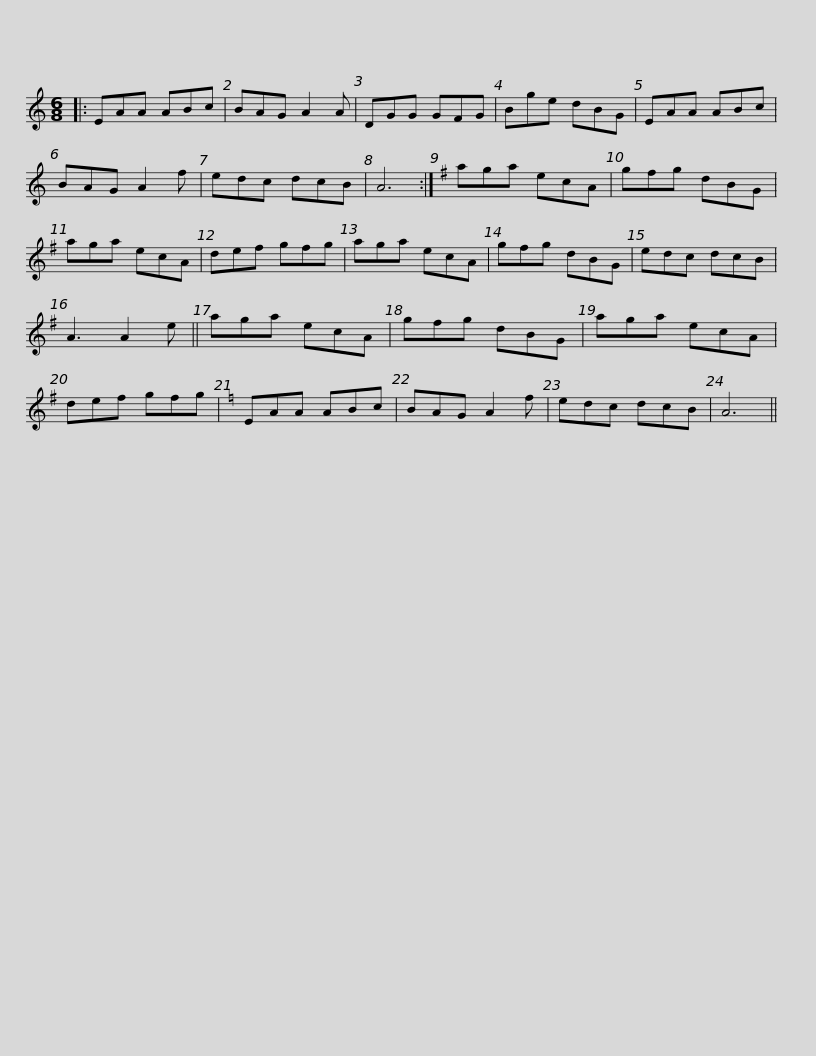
X:1
L:1/8
M:6/8
I:linebreak $
K:C
V:1 treble
V:1
|: EAA ABc | BAG A2 A | DGG GFG | Bge dBG | EAA ABc | %5
 BAG A2 f | edc dcB | A6 :|$[K:G] aga ecA | gfg dBG | %10
 aga ecA | def gfg | aga ecA | gfg dBG | edc dcB |$ %15
 A3 A2 e || aga ecA | gfg dBG | aga ecA | def gfg | %20
[K:Amin] EAA ABc | BAG A2 f | edc dcB |$ A6 || %24
